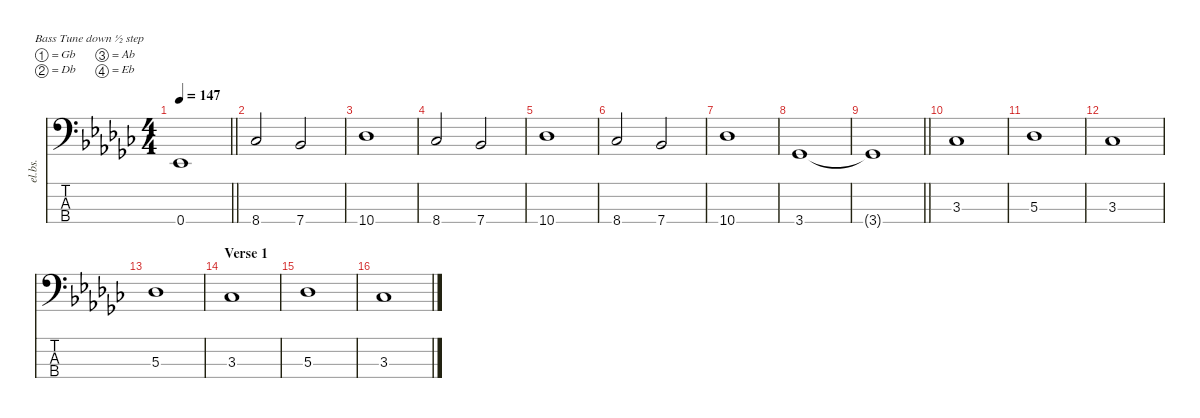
\defaultSystemsLayout 8
\hideDynamics
\bracketExtendMode nobrackets
\otherSystemsTrackNameOrientation horizontal
\track ("Bass" "el.bs.") {instrument electricbassfinger}
\staff {score tabs}
\tuning (Gb2 Db2 Ab1 Eb1)
\ts (4 4)
\tempo 147
\clef f4
\barLineRight lightlight
\ks ebminor
0.4{t acc b}.1{dy f beam Up} |
8.4{acc b}.2{beam Up} 7.4{acc b}.2{beam Up} |
10.4{acc b}.1{beam Down} |
8.4{acc b}.2{beam Up} 7.4{acc b}.2{beam Up} |
10.4{acc b}.1{beam Down} |
8.4{acc b}.2{beam Up} 7.4{acc b}.2{beam Up} |
10.4{acc b}.1{beam Down} |
3.4{acc b}.1{beam Up} |
\barLineRight lightlight
3.4{t acc b}.1{beam Up} |
3.3{acc b}.1{beam Up} |
5.3{acc b}.1{beam Down} |
3.3{acc b}.1{beam Up} |
5.3{acc b}.1{beam Down} |
\section ("" "Verse 1")
3.3{acc b}.1{beam Up} |
5.3{acc b}.1{beam Down} |
3.3{acc b}.1{beam Up}
